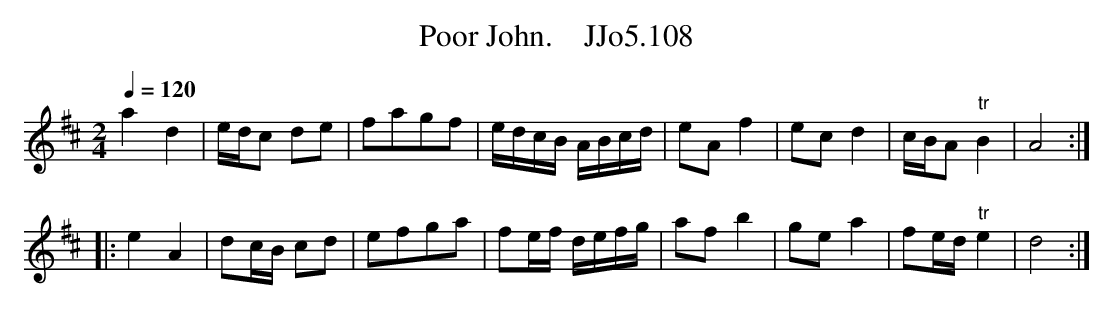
X:1
T:Poor John.    JJo5.108
Q:1/4=120
M:2/4
L:1/8
K:D
a2d2|e/d/c de|fagf|e/d/c/B/ A/B/c/d/|eAf2|ecd2|c/B/A "tr"B2| A4 :|
|: e2A2|dc/B/ cd|efga|fe/f/ d/e/f/g/|af b2|ge a2|fe/d/ "tr"e2|d4 :|
